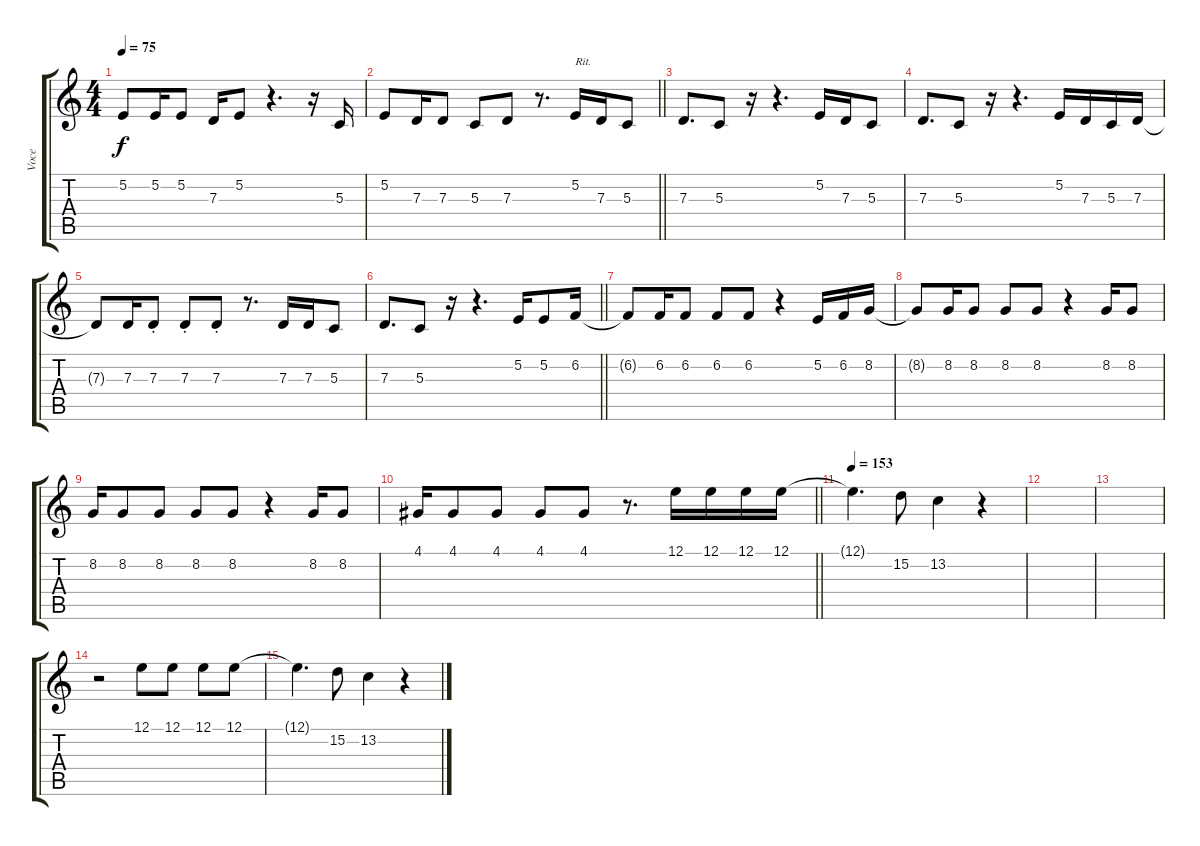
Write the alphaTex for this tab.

\track ("Voce" "Voce") {instrument lead1square}
\staff {score tabs}
\tuning (E4 B3 G3 D3 A2 E2) {hide}
\ts (4 4)
\tempo 75
\clef g2
\ks c
5.2.8{dy f} 5.2.16 5.2.8 7.3.16 5.2.8 r.4{d} r.16 5.3.16 |
\barLineRight lightlight
5.2.8 7.3.16 7.3.8 5.3.8 7.3.8 r.8{d} 5.2.16{txt "Rit."} 7.3.16 5.3.8 |
7.3.8{d} 5.3.8 r.16 r.4{d} 5.2.16 7.3.16 5.3.8 |
7.3.8{d} 5.3.8 r.16 r.4{d} 5.2.16 7.3.16 5.3.16 7.3.16 |
7.3{t}.8 7.3.16 7.3{st}.8 7.3{st}.8 7.3{st}.8 r.8{d} 7.3.16 7.3.16 5.3.8 |
\barLineRight lightlight
7.3.8{d} 5.3.8 r.16 r.4{d} 5.2.16 5.2.8 6.2.16 |
6.2{t}.8 6.2.16 6.2.8 6.2.8 6.2.8 r.4 5.2.16 6.2.16 8.2.16 |
8.2{t}.8 8.2.16 8.2.8 8.2.8 8.2.8 r.4 8.2.16 8.2.8 |
8.2.16 8.2.8 8.2.8 8.2.8 8.2.8 r.4 8.2.16 8.2.8 |
\barLineRight lightlight
4.1.16 4.1.8 4.1.8 4.1.8 4.1.8 r.8{d} 12.1.16 12.1.16 12.1.16 12.1.16 |
\tempo 153
12.1{t}.4{d} 15.2.8 13.2.4 r.4 |
|
|
r.2 12.1.8 12.1.8 12.1.8 12.1.8 |
12.1{t}.4{d} 15.2.8 13.2.4 r.4
